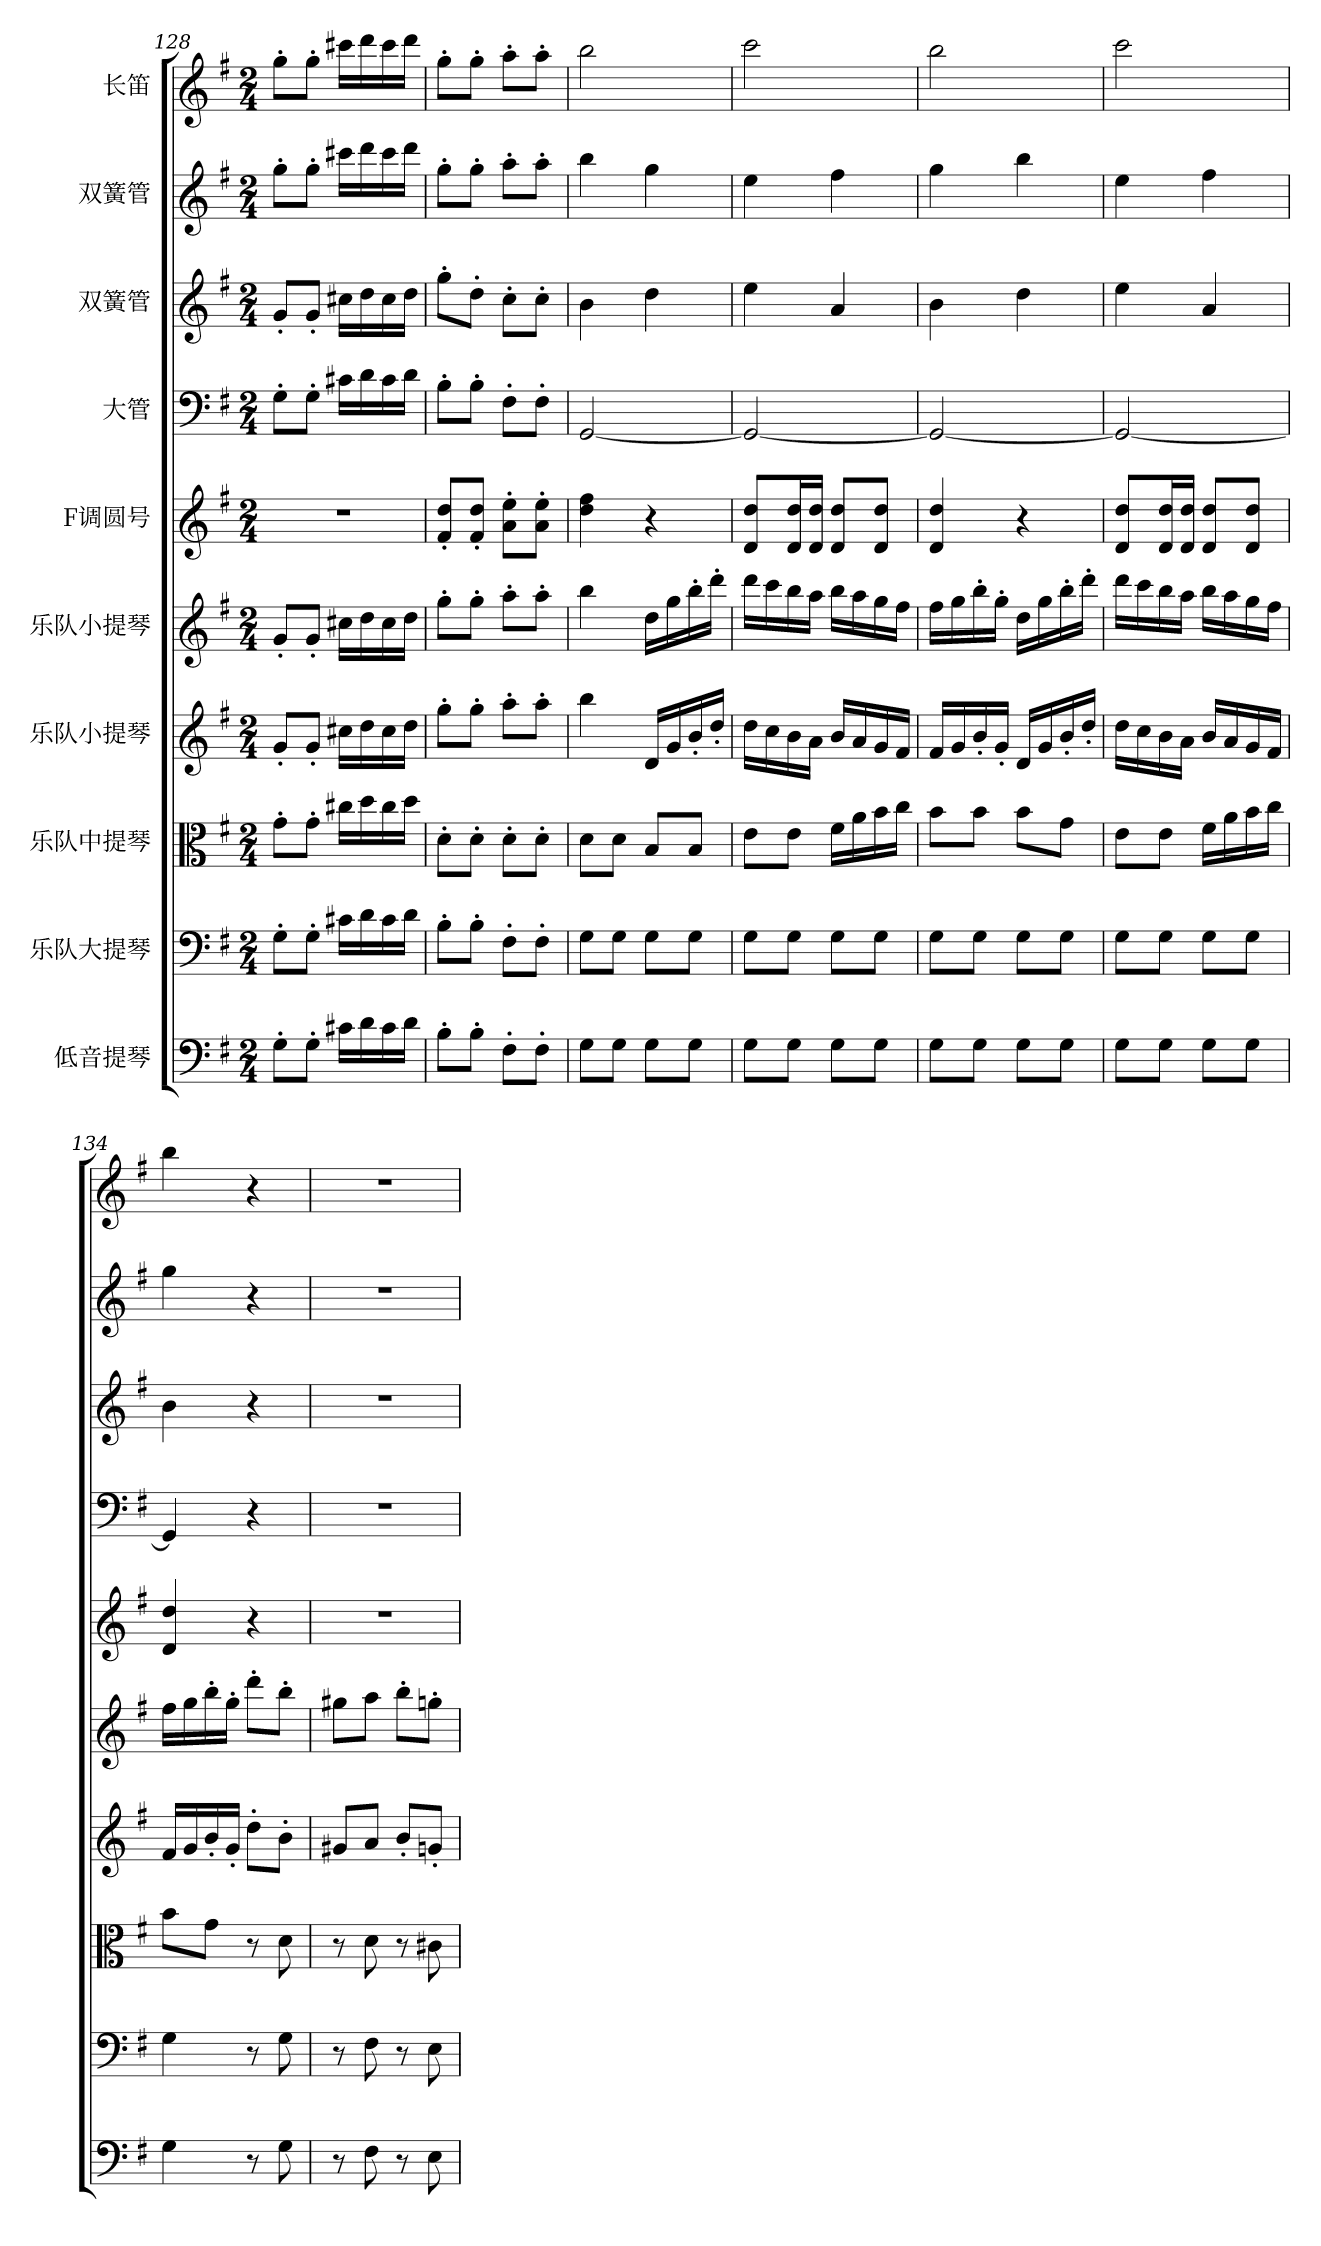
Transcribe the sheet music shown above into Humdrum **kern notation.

**kern	**kern	**kern	**kern	**kern	**kern	**kern	**kern	**kern	**kern
*part10	*part9	*part8	*part7	*part6	*part5	*part4	*part3	*part2	*part1
*staff10	*staff9	*staff8	*staff7	*staff6	*staff5	*staff4	*staff3	*staff2	*staff1
*I"低音提琴	*I"乐队大提琴	*I"乐队中提琴	*I"乐队小提琴	*I"乐队小提琴	*I"F调圆号	*I"大管	*I"双簧管	*I"双簧管	*I"长笛
*clefF4	*clefF4	*clefC3	*clefG2	*clefG2	*clefG2	*clefF4	*clefG2	*clefG2	*clefG2
*ITrd7c12	*	*	*	*	*ITrd4c7	*	*	*	*
*k[f#]	*k[f#]	*k[f#]	*k[f#]	*k[f#]	*k[]	*k[f#]	*k[f#]	*k[f#]	*k[f#]
*M2/4	*M2/4	*M2/4	*M2/4	*M2/4	*M2/4	*M2/4	*M2/4	*M2/4	*M2/4
=128	=128	=128	=128	=128	=128	=128	=128	=128	=128
8GG'\L	8G'\L	8g'\L	8g'/L	8g'/L	2r	8G'\L	8g'/L	8gg'\L	8gg'\L
8GG'\J	8G'\J	8g'\J	8g'/J	8g'/J	.	8G'\J	8g'/J	8gg'\J	8gg'\J
16C#X\LL	16c#X\LL	16cc#X\LL	16cc#X\LL	16cc#X\LL	.	16c#X\LL	16cc#X\LL	16ccc#X\LL	16ccc#X\LL
16D\	16d\	16dd\	16dd\	16dd\	.	16d\	16dd\	16ddd\	16ddd\
16C#\	16c#\	16cc#\	16cc#\	16cc#\	.	16c#\	16cc#\	16ccc#\	16ccc#\
16D\JJ	16d\JJ	16dd\JJ	16dd\JJ	16dd\JJ	.	16d\JJ	16dd\JJ	16ddd\JJ	16ddd\JJ
=129	=129	=129	=129	=129	=129	=129	=129	=129	=129
8BB'\L	8B'\L	8d'\L	8gg'\L	8gg'\L	8B/' 8g/'L	8B'\L	8gg'\L	8gg'\L	8gg'\L
8BB'\J	8B'\J	8d'\J	8gg'\J	8gg'\J	8B/' 8g/'J	8B'\J	8dd'\J	8gg'\J	8gg'\J
8FF#'\L	8F#'\L	8d'\L	8aa'\L	8aa'\L	8d\' 8a\'L	8F#'\L	8cc'\L	8aa'\L	8aa'\L
8FF#'\J	8F#'\J	8d'\J	8aa'\J	8aa'\J	8d\' 8a\'J	8F#'\J	8cc'\J	8aa'\J	8aa'\J
=130	=130	=130	=130	=130	=130	=130	=130	=130	=130
8GG\L	8G\L	8d\L	4bb\	4bb\	4g\ 4b\	[2GG/	4b\	4bb\	2bb\
8GG\J	8G\J	8d\J	.	.	.	.	.	.	.
8GG\L	8G\L	8B/L	16d/LL	16dd\LL	4r	.	4dd\	4gg\	.
.	.	.	16g/	16gg\	.	.	.	.	.
8GG\J	8G\J	8B/J	16b'/	16bb'\	.	.	.	.	.
.	.	.	16dd'/JJ	16ddd'\JJ	.	.	.	.	.
=131	=131	=131	=131	=131	=131	=131	=131	=131	=131
8GG\L	8G\L	8e\L	16dd\LL	16ddd\LL	8G/ 8g/L	2GG/_	4ee\	4ee\	2ccc\
.	.	.	16cc\	16ccc\	.	.	.	.	.
8GG\J	8G\J	8e\J	16b\	16bb\	16G/ 16g/L	.	.	.	.
.	.	.	16a\JJ	16aa\JJ	16G/ 16g/JJ	.	.	.	.
8GG\L	8G\L	16f#\LL	16b/LL	16bb\LL	8G/ 8g/L	.	4a/	4ff#\	.
.	.	16a\	16a/	16aa\	.	.	.	.	.
8GG\J	8G\J	16b\	16g/	16gg\	8G/ 8g/J	.	.	.	.
.	.	16cc\JJ	16f#/JJ	16ff#\JJ	.	.	.	.	.
!!LO:PB:g=z
=132	=132	=132	=132	=132	=132	=132	=132	=132	=132
8GG\L	8G\L	8b\L	16f#/LL	16ff#\LL	4G/ 4g/	2GG/_	4b\	4gg\	2bb\
.	.	.	16g/	16gg\	.	.	.	.	.
8GG\J	8G\J	8b\J	16b'/	16bb'\	.	.	.	.	.
.	.	.	16g'/JJ	16gg'\JJ	.	.	.	.	.
8GG\L	8G\L	8b\L	16d/LL	16dd\LL	4r	.	4dd\	4bb\	.
.	.	.	16g/	16gg\	.	.	.	.	.
8GG\J	8G\J	8g\J	16b'/	16bb'\	.	.	.	.	.
.	.	.	16dd'/JJ	16ddd'\JJ	.	.	.	.	.
=133	=133	=133	=133	=133	=133	=133	=133	=133	=133
8GG\L	8G\L	8e\L	16dd\LL	16ddd\LL	8G/ 8g/L	2GG/_	4ee\	4ee\	2ccc\
.	.	.	16cc\	16ccc\	.	.	.	.	.
8GG\J	8G\J	8e\J	16b\	16bb\	16G/ 16g/L	.	.	.	.
.	.	.	16a\JJ	16aa\JJ	16G/ 16g/JJ	.	.	.	.
8GG\L	8G\L	16f#\LL	16b/LL	16bb\LL	8G/ 8g/L	.	4a/	4ff#\	.
.	.	16a\	16a/	16aa\	.	.	.	.	.
8GG\J	8G\J	16b\	16g/	16gg\	8G/ 8g/J	.	.	.	.
.	.	16cc\JJ	16f#/JJ	16ff#\JJ	.	.	.	.	.
=134	=134	=134	=134	=134	=134	=134	=134	=134	=134
4GG\	4G\	8b\L	16f#/LL	16ff#\LL	4G/ 4g/	4GG/]	4b\	4gg\	4bb\
.	.	.	16g/	16gg\	.	.	.	.	.
.	.	8g\J	16b'/	16bb'\	.	.	.	.	.
.	.	.	16g'/JJ	16gg'\JJ	.	.	.	.	.
8r	8r	8r	8dd'\L	8ddd'\L	4r	4r	4r	4r	4r
8GG\	8G\	8d\	8b'\J	8bb'\J	.	.	.	.	.
=135	=135	=135	=135	=135	=135	=135	=135	=135	=135
8r	8r	8r	8g#X/L	8gg#X\L	2r	2r	2r	2r	2r
8FF#\	8F#\	8d\	8a/J	8aa\J	.	.	.	.	.
8r	8r	8r	8b'/L	8bb'\L	.	.	.	.	.
8EE\	8E\	8c#X\	8gn'/J	8ggn'\J	.	.	.	.	.
=	=	=	=	=	=	=	=	=	=
*-	*-	*-	*-	*-	*-	*-	*-	*-	*-
